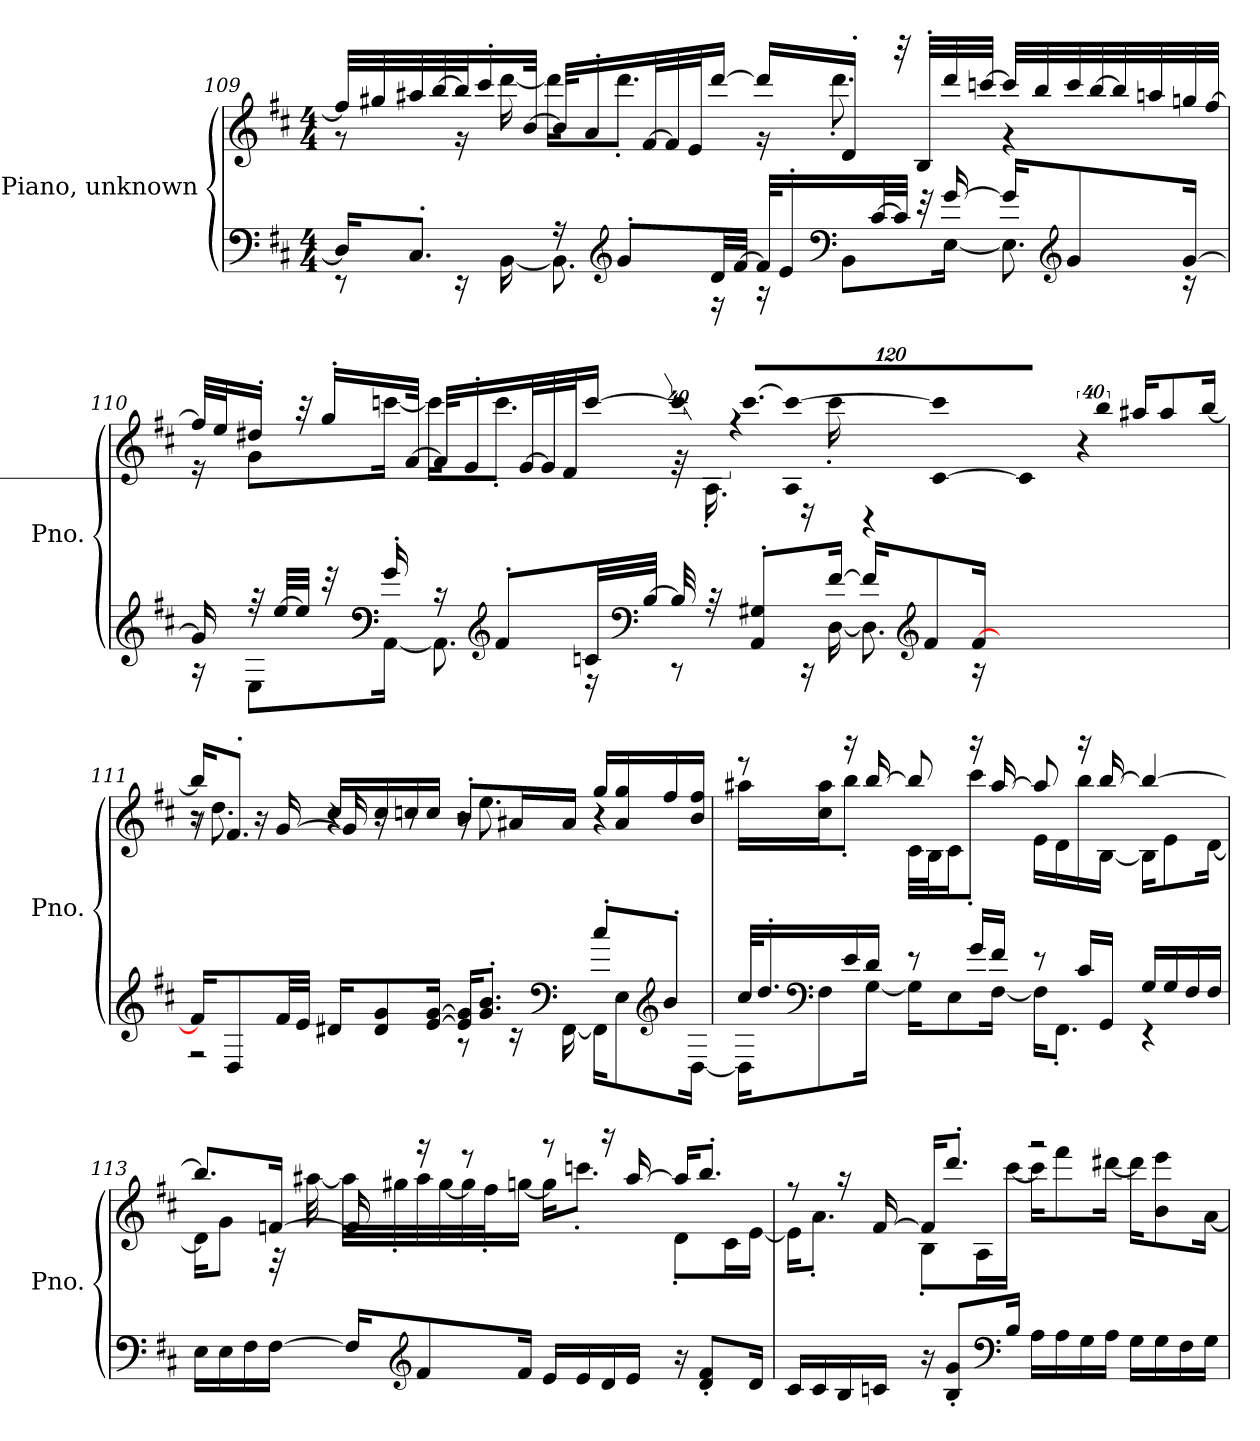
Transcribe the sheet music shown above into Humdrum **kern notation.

**kern	**kern
*part1	*part1
*staff2	*staff1
*I"Piano, unknown	*
*I'Pno.	*
!!LO:LB:g=z
*clefF4	*clefG2
*k[f#c#]	*k[f#c#]
*M4/4	*M4/4
=109	=109
*^	*^
16D/KL]	8r	32ff#/LLL]	8r
.	.	32gg#X/	.
8.C#'/J	.	32aa#X/	.
.	.	[32bb/	.
.	16r	32bb/J]	16r
.	.	16ccc#'/	.
.	[16BB\	.	[16ddd\
.	.	[32b/JJk	.
16r	8.BB\]	32b/KLL]	16ddd\KL]
.	.	16a'/	.
*clefG2	*	*	*
8g'/L	.	.	8.ddd'\J
.	.	[32f#/L	.
.	.	32f#/]	.
.	.	32e/J	.
32d/LL	16r	[16ddd/JJ	.
[32f#/JJJ	.	.	.
32f#/KLL]	16r	16ddd/LL]	16r
16e'/	.	.	.
*clefF4	*	*	*
.	8BB\L	16d'/JJ	8.ddd'\
[32c#/L	.	.	.
32c#/JJJ]	.	32r	.
32r	.	32B'/LLL	.
[16g/	[16E\Jk	32ddd/	.
.	.	[32cccn/JJJ	.
16g/KL]	8.E\]	32ccc/LLL]	4r
.	.	32bb/	.
*clefG2	*	*	*
8g/	.	32ccc/	.
.	.	[32bb/	.
.	.	32bb/]	.
.	.	32aan/	.
[16g/Jk	16r	32ggn/	.
.	.	[32ff#/JJJ	.
!!LO:LB:g=z	!!
=110	=110	=110	=110
16g/]	16r	32ff#/LLL]	16r
.	.	32ee/J	.
32r	8E\L	16dd#X'/JJ	8g\L
[32ee/LLL	.	.	.
32ee/JJJ]	.	32r	.
32r	.	16gg'/LL	.
*clefF4	*	*	*
16g'/	[16AA\Jk	.	[16cccn\Jk
.	.	[32f#/JJk	.
16r	8.AA\]	32f#/KLL]	16ccc\KL]
.	.	16e'/	.
*clefG2	*	*	*
8f#'/L	.	.	8.ccc'\J
.	.	[32e/L	.
.	.	32e/]	.
.	.	32d/J	.
32cn/LL	16r	[16ccc/JJ	.
*clefF4	*	*	*
[32B/JJJ	.	.	.
!	!	!LO:N:vis=32	!
32B/]	8r	640%23ccc/]	32r
32r	.	.	16.A'\
!	!	!LO:N:vis=64	!
.	.	960%17r	.
!	!	!LO:N:vis=32.	!
.	.	[1920%103ccc/LLL	.
8AA/' 8G#X/'L	.	.	.
!	!	!LO:N:vis=32	!
.	.	640%23A/ 640%23ccc/_	.
.	16r	.	16r
!	!	!LO:N:vis=64	!
.	.	[960%17c#/ 960%17ccc/]L	.
!	!	!LO:N:vis=64	!
.	.	960%17c#/JJJJ]	.
!	!	!LO:N:vis=32	!
.	.	640%23r	.
[16f#/Jk	[16D\	.	16ccc'\
!	!	!LO:N:vis=32	!
.	.	640%23bb/	.
16f#/KL]	8.D\]	.	4r
.	.	16aa#X/KL	.
*clefG2	*	*	*
8f#/	.	.	.
.	.	8aa#/	.
[16f#/Jk	16r	.	.
.	.	[16bb/Jk	.
1920ryy	1920ryy	.	1920ryy
!!LO:PB:g=z
=111	=111	=111	=111
*	*	*	*^
16f#/KL]	2r	16bb/KL]	16r	8r
8D/	.	8.f#'/J	8.dd\	.
.	.	.	.	16r
32f#/LL	.	.	.	[16g/
32e/JJJ	.	.	.	.
16d#X/KL	.	16cc#/LL	4r	16g/]
8d#/ 8g/	.	16cc#/	.	16r
.	.	16ccn/	.	8r
[16e/ [16g/Jk	.	16cc/JJ	.	.
16e/] 16g/]KL	8r	8b'/L	16r	2r
8.g/' 8.b/'J	.	.	8.ee\	.
.	16r	16a#X/L	.	.
*clefF4	*	*	*	*
.	[16FF#\	16a#/JJ	.	.
8cc#'/L	16FF#\KL]	16gg/LL	4r	.
.	8E\	16a#/ 16gg/	.	.
*clefG2	*	*	*	*
8b'/J	.	16ff#/	.	.
.	[16D\Jk	16b/ 16ff#/JJ	.	.
*	*	*	*v	*v
!!LO:LB:g=z
=112	=112	=112	=112
32cc#/KLL	16D\KL]	8r	16aa#X\LL
16.dd'/	.	.	.
*clefF4	*	*	*
.	8F#\	.	16cc#\ 16aa#\J
16e/	.	16r	8bb'\J
16d/JJ	[16G\Jk	[16bb/	.
8r	16G\KL]	8bb/]	32c#\LLL
.	.	.	32B\J
.	8E\	.	16c#\J
16g/LL	.	16r	8ccc#'\J
16f#/JJ	[16F#\Jk	[16aa#/	.
8r	16F#\KL]	8aa#/]	16e\LL
.	8.FF#'\J	.	16d\
16c#/LL	.	16r	16bb\
16GG/JJ	.	[16bb/	[16B\JJ
16G/LL	4r	4bb/_	16B\KL]
16G/	.	.	8e\
16F#/	.	.	.
16F#/JJ	.	.	[16d\Jk
*v	*v	*	*
!!LO:LB:g=z	!!
=113	=113	=113
16E\LL	8.bb/L]	16d\KL]
16E\	.	8g\J
16F#\	.	.
[16F#\JJ	[16fn/Jk	32r
.	.	[32aa#X\
16F#/KL]	16f/]	32aa#\LLL]
.	.	32gg#X'\
*clefG2	*	*
8f#/	16r	32aa#\
.	.	[32gg#\
.	8r	32gg#\]
.	.	32ff#'\J
16f#/Jk	.	[16ggn\JJ
16e/LL	8r	16gg\KL]
16e/	.	8.cccn'\J
16d/	16r	.
16e/JJ	[16aa#/	.
16r	16aa#/KL]	8d'\L
8d/' 8f#/'L	8.bb'/J	.
.	.	16c#\L
16d/Jk	.	[16e\JJ
!!LO:LB:g=z	!!
=114	=114	=114
16c#/LL	8r	16e\KL]
16c#/	.	8.a'\J
16B/	16r	.
16cn/JJ	[16f#/	.
16r	16f#/KL]	8B'\L
8B/' 8g/'L	8.ddd'/J	.
.	.	16A\L
*clefF4	*	*
16B/Jk	.	[16ccc#\JJ
16A\LL	2r	16ccc#\KL]
16A\	.	8fff#\
16G\	.	.
16A\JJ	.	[16ddd#X\Jk
16G\LL	.	16ddd#\KL]
16G\	.	8b\ 8eee\
16F#\	.	.
16G\JJ	.	[16a\Jk
*	*v	*v
=	=
*-	*-
